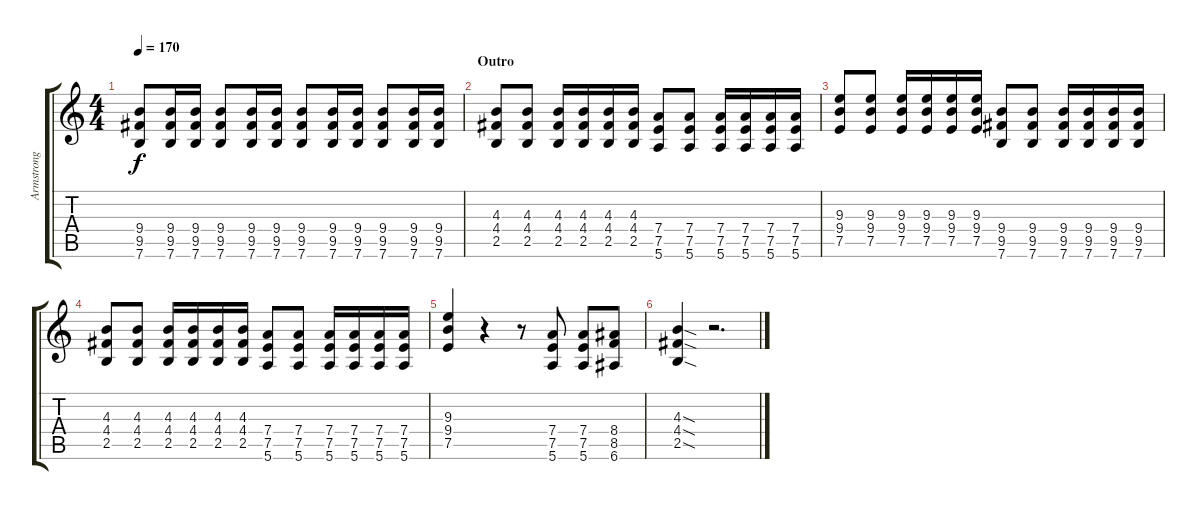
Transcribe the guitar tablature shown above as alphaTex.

\track ("Armstrong" "Armstrong") {instrument distortionguitar}
\staff {score tabs}
\tuning (E4 B3 G3 D3 A2 E2) {hide}
\ts (4 4)
\tempo 170
\clef g2
\ks c
(9.4 9.5 7.6).8{dy f} (9.4 9.5 7.6).16 (9.4 9.5 7.6).16 (9.4 9.5 7.6).8 (9.4 9.5 7.6).16 (9.4 9.5 7.6).16 (9.4 9.5 7.6).8 (9.4 9.5 7.6).16 (9.4 9.5 7.6).16 (9.4 9.5 7.6).8 (9.4 9.5 7.6).16 (9.4 9.5 7.6).16 |
\section ("" "Outro")
(4.3 4.4 2.5).8 (4.3 4.4 2.5).8 (4.3 4.4 2.5).16 (4.3 4.4 2.5).16 (4.3 4.4 2.5).16 (4.3 4.4 2.5).16 (7.4 7.5 5.6).8 (7.4 7.5 5.6).8 (7.4 7.5 5.6).16 (7.4 7.5 5.6).16 (7.4 7.5 5.6).16 (7.4 7.5 5.6).16 |
(9.3 9.4 7.5).8 (9.3 9.4 7.5).8 (9.3 9.4 7.5).16 (9.3 9.4 7.5).16 (9.3 9.4 7.5).16 (9.3 9.4 7.5).16 (9.4 9.5 7.6).8 (9.4 9.5 7.6).8 (9.4 9.5 7.6).16 (9.4 9.5 7.6).16 (9.4 9.5 7.6).16 (9.4 9.5 7.6).16 |
(4.3 4.4 2.5).8 (4.3 4.4 2.5).8 (4.3 4.4 2.5).16 (4.3 4.4 2.5).16 (4.3 4.4 2.5).16 (4.3 4.4 2.5).16 (7.4 7.5 5.6).8 (7.4 7.5 5.6).8 (7.4 7.5 5.6).16 (7.4 7.5 5.6).16 (7.4 7.5 5.6).16 (7.4 7.5 5.6).16 |
(9.3 9.4 7.5).4 r.4 r.8 (7.4 7.5 5.6).8 (7.4 7.5 5.6).8 (8.4 8.5 6.6).8 |
(4.3{sod} 4.4{sod} 2.5{sod}).4 r.2{d}
